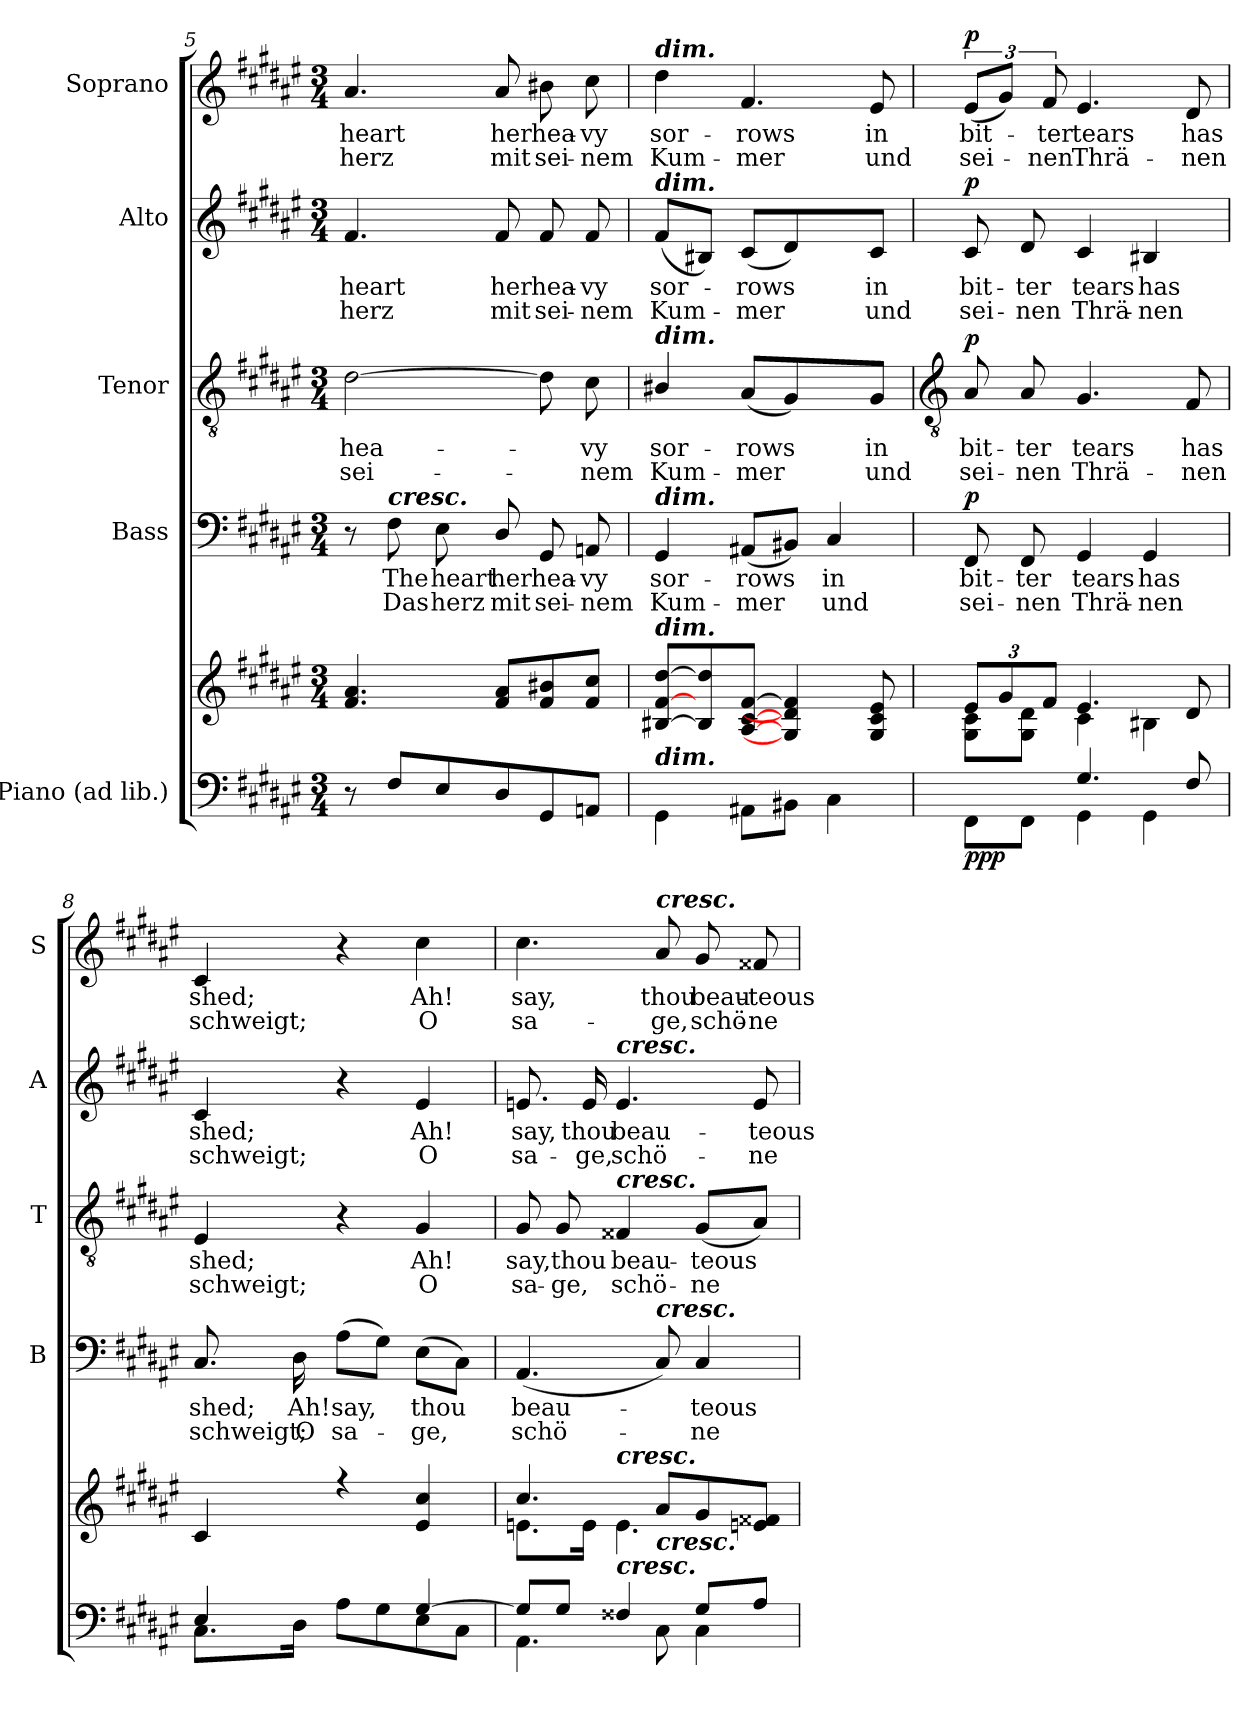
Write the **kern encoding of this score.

**kern	**kern	**dynam	**kern	**text	**text	**dynam	**kern	**text	**text	**dynam	**kern	**text	**text	**dynam	**kern	**text	**text	**dynam
*part5	*part5	*part5	*part4	*part4	*part4	*part4	*part3	*part3	*part3	*part3	*part2	*part2	*part2	*part2	*part1	*part1	*part1	*part1
*staff6	*staff5	*staff5/6	*staff4	*staff4	*staff4	*staff4	*staff3	*staff3	*staff3	*staff3	*staff2	*staff2	*staff2	*staff2	*staff1	*staff1	*staff1	*staff1
*I"Piano (ad lib.)	*	*	*I"Bass	*	*	*	*I"Tenor	*	*	*	*I"Alto	*	*	*	*I"Soprano	*	*	*
*	*	*	*I'B	*	*	*	*I'T	*	*	*	*I'A	*	*	*	*I'S	*	*	*
*clefF4	*clefG2	*	*clefF4	*	*	*	*clefGv2	*	*	*	*clefG2	*	*	*	*clefG2	*	*	*
*k[f#c#g#d#a#e#]	*k[f#c#g#d#a#e#]	*	*k[f#c#g#d#a#e#]	*	*	*	*k[f#c#g#d#a#e#]	*	*	*	*k[f#c#g#d#a#e#]	*	*	*	*k[f#c#g#d#a#e#]	*	*	*
*F#:	*F#:	*	*F#:	*	*	*	*F#:	*	*	*	*F#:	*	*	*	*F#:	*	*	*
*M3/4	*M3/4	*	*M3/4	*	*	*	*M3/4	*	*	*	*M3/4	*	*	*	*M3/4	*	*	*
=5	=5	=5	=5	=5	=5	=5	=5	=5	=5	=5	=5	=5	=5	=5	=5	=5	=5	=5
*^	*^	*	*	*	*	*	*	*	*	*	*	*	*	*	*	*	*	*
!	!	!	!	!	!	!	!	!	!	!LO:LY:b	!LO:LY:b	!	!	!LO:LY:b	!LO:LY:b	!	!	!LO:LY:b	!LO:LY:b	!
2ryy	8r	4.f#/ 4.a#/	2.ryy	.	8r	.	.	.	[2d#	hea-	sei-	.	4.f#	heart	herz	.	4.a#	heart	herz	.
!	!	!	!	!	!LO:TX:a:Bi:t=cresc.	!	!	!	!	!	!	!	!	!	!	!	!	!	!	!
!	!	!	!	!	!	!LO:LY:b	!LO:LY:b	!	!	!	!	!	!	!	!	!	!	!	!	!
.	8F#L	.	.	.	8F#	The	Das	.	.	.	.	.	.	.	.	.	.	.	.	.
!	!	!	!	!	!	!LO:LY:b	!LO:LY:b	!	!	!	!	!	!	!	!	!	!	!	!	!
.	8E#	.	.	.	8E#	heart	herz	.	.	.	.	.	.	.	.	.	.	.	.	.
!	!	!	!	!	!	!LO:LY:b	!LO:LY:b	!	!	!	!	!	!	!LO:LY:b	!LO:LY:b	!	!	!LO:LY:b	!LO:LY:b	!
.	8D#	8f#/ 8a#/L	.	.	8D#/	her	mit	.	.	.	.	.	8f#	her	mit	.	8a#	her	mit	.
!	!	!	!	!	!	!LO:LY:b	!LO:LY:b	!	!	!	!	!	!	!LO:LY:b	!LO:LY:b	!	!	!LO:LY:b	!LO:LY:b	!
8ryy	8GG#	8f#/ 8b#X/	.	.	8GG#	hea-	-sei-	.	8d#]	.	.	.	8f#	hea-	-sei-	.	8b#X	hea-	-sei-	.
!	!	!	!	!	!	!LO:LY:b	!LO:LY:b	!	!	!LO:LY:b	!LO:LY:b	!	!	!LO:LY:b	!LO:LY:b	!	!	!LO:LY:b	!LO:LY:b	!
8ryy	8AAnJ	8f#/ 8cc#/J	.	.	8AAn	-vy	nem	.	8c#	vy	nem	.	8f#	-vy	nem	.	8cc#	-vy	nem	.
=6	=6	=6	=6	=6	=6	=6	=6	=6	=6	=6	=6	=6	=6	=6	=6	=6	=6	=6	=6	=6
!	!	!	!	!	!	!	!	!	!	!	!	!	!	!	!	!	!LO:TX:a:Bi:t=dim.	!	!	!
!	!	!	!	!	!	!	!	!	!	!	!	!	!LO:TX:a:Bi:t=dim.	!	!	!	!	!	!	!
!	!	!	!	!	!	!	!	!	!LO:TX:a:Bi:t=dim.	!	!	!	!	!	!	!	!	!	!	!
!	!	!	!	!	!LO:TX:a:Bi:t=dim.	!	!	!	!	!	!	!	!	!	!	!	!	!	!	!
!	!	!LO:TX:a:Bi:t=dim.	!	!	!	!	!	!	!	!	!	!	!	!	!	!	!	!	!	!
!LO:TX:a:Bi:t=dim.	!	!	!	!	!	!	!	!	!	!	!	!	!	!	!	!	!	!	!	!
!	!	!	!	!	!	!LO:LY:b	!LO:LY:b	!	!	!LO:LY:b	!LO:LY:b	!	!	!LO:LY:b	!LO:LY:b	!	!	!LO:LY:b	!LO:LY:b	!
2.ryy	4GG#	[8B#X/ [8f#/ [8dd#/L	2.ryy	.	4GG#	sor-	-Kum-	.	4B#X/	sor-	-Kum-	.	(<8f#L	sor-	Kum-	.	4dd#	sor-	-Kum-	.
.	.	8B#/] 8dd#/]	.	.	.	.	.	.	.	.	.	.	8B#XJ)	.	.	.	.	.	.	.
!	!	!	!	!	!	!LO:LY:b	!LO:LY:b	!	!	!LO:LY:b	!LO:LY:b	!	!	!LO:LY:b	!LO:LY:b	!	!	!LO:LY:b	!LO:LY:b	!
.	8AA#XL	[8A#/ [8c#/ [8f#/J	.	.	(<8AA#XL	-rows	mer	.	(<8A#L	-rows	mer	.	(<8c#L	rows	mer	.	4.f#	-rows	mer	.
.	8BB#XJ	4G#/] 4d#/] 4f#/]	.	.	8BB#XJ)	.	.	.	4G#)	.	.	.	4d#)	.	.	.	.	.	.	.
!	!	!	!	!	!	!LO:LY:b	!LO:LY:b	!	!	!	!	!	!	!	!	!	!	!	!	!
.	4C#	.	.	.	4C#	in	und	.	.	.	.	.	.	.	.	.	.	.	.	.
!	!	!	!	!	!	!	!	!	!	!LO:LY:b	!LO:LY:b	!	!	!LO:LY:b	!LO:LY:b	!	!	!LO:LY:b	!LO:LY:b	!
.	.	8G#/ 8c#/ 8e#/	.	.	.	.	.	.	8G#J	in	und	.	8c#J	in	und	.	8e#	in	und	.
!!LO:LB:g=z
=7	=7	=7	=7	=7	=7	=7	=7	=7	=7	=7	=7	=7	=7	=7	=7	=7	=7	=7	=7	=7
*	*	*	*	*	*	*	*	*	*clefGv2	*	*	*	*	*	*	*	*	*	*	*
!	!	!	!	!LO:DY:b=2	!	!LO:LY:b	!LO:LY:b	!	!	!LO:LY:b	!LO:LY:b	!	!	!LO:LY:b	!LO:LY:b	!	!	!LO:LY:b	!LO:LY:b	!
!	!	!	!	!LO:DY:n=1:b	!	!	!	!	!	!	!	!	!	!	!	!	!	!	!	!
!	!	!	!	!LO:DY:n=2:b	!	!	!	!LO:DY:b	!	!	!	!LO:DY:b	!	!	!	!LO:DY:b	!	!	!	!LO:DY:b
4ryy	8FF#\L	12e#/L	8G#\ 8c#\L	p p p	8FF#	bit-	-sei-	p	8A#	bit-	-sei-	p	8c#	bit-	-sei-	p	(<12e#L	bit-	sei-	p
.	.	12g#/	.	.	.	.	.	.	.	.	.	.	.	.	.	.	12g#J)	.	.	.
!	!	!	!	!	!	!LO:LY:b	!LO:LY:b	!	!	!LO:LY:b	!LO:LY:b	!	!	!LO:LY:b	!LO:LY:b	!	!	!	!	!
.	8FF#\J	.	8G#\ 8d#\J	.	8FF#	-ter	nen	.	8A#	-ter	nen	.	8d#	-ter	nen	.	.	.	.	.
!	!	!	!	!	!	!	!	!	!	!	!	!	!	!	!	!	!	!LO:LY:b	!LO:LY:b	!
.	.	12f#/J	.	.	.	.	.	.	.	.	.	.	.	.	.	.	12f#	ter	nen	.
!	!	!	!	!	!	!LO:LY:b	!LO:LY:b	!	!	!LO:LY:b	!LO:LY:b	!	!	!LO:LY:b	!LO:LY:b	!	!	!LO:LY:b	!LO:LY:b	!
4.G#/	4GG#\	4.e#/	4c#\	.	4GG#	tears	Thrä-	.	4.G#	tears	Thrä-	.	4c#	tears	Thrä-	.	4.e#	tears	Thrä-	.
!	!	!	!	!	!	!LO:LY:b	!LO:LY:b	!	!	!	!	!	!	!LO:LY:b	!LO:LY:b	!	!	!	!	!
.	4GG#\	.	4B#X\	.	4GG#	-has	nen	.	.	.	.	.	4B#X	-has	nen	.	.	.	.	.
!	!	!	!	!	!	!	!	!	!	!LO:LY:b	!LO:LY:b	!	!	!	!	!	!	!LO:LY:b	!LO:LY:b	!
8F#/	.	8d#/	.	.	.	.	.	.	8F#	-has	nen	.	.	.	.	.	8d#	-has	nen	.
=8	=8	=8	=8	=8	=8	=8	=8	=8	=8	=8	=8	=8	=8	=8	=8	=8	=8	=8	=8	=8
!	!	!	!	!	!	!LO:LY:b	!LO:LY:b	!	!	!LO:LY:b	!LO:LY:b	!	!	!LO:LY:b	!LO:LY:b	!	!	!LO:LY:b	!LO:LY:b	!
4E#/	8.C#\L	4c#/	2.ryy	.	8.C#	shed;	schweigt;	.	4E#	shed;	schweigt;	.	4c#	shed;	schweigt;	.	4c#	shed;	schweigt;	.
!	!	!	!	!	!	!LO:LY:b	!LO:LY:b	!	!	!	!	!	!	!	!	!	!	!	!	!
.	16D#\J	.	.	.	16D#	Ah!	O	.	.	.	.	.	.	.	.	.	.	.	.	.
!	!	!	!	!	!	!LO:LY:b	!LO:LY:b	!	!	!	!	!	!	!	!	!	!	!	!	!
4ryy	8A#\L	4r	.	.	(>8A#L	say,	sa-	.	4r	.	.	.	4r	.	.	.	4r	.	.	.
.	8G#\	.	.	.	8G#J)	.	.	.	.	.	.	.	.	.	.	.	.	.	.	.
!	!	!	!	!	!	!LO:LY:b	!LO:LY:b	!	!	!LO:LY:b	!LO:LY:b	!	!	!LO:LY:b	!LO:LY:b	!	!	!LO:LY:b	!LO:LY:b	!
[4G#/	8E#\	4e#/ 4cc#/	.	.	(>8E#L	thou	ge,	.	4G#	Ah!	O	.	4e#	Ah!	O	.	4cc#	Ah!	O	.
.	8C#\J	.	.	.	8C#J)	.	.	.	.	.	.	.	.	.	.	.	.	.	.	.
=9	=9	=9	=9	=9	=9	=9	=9	=9	=9	=9	=9	=9	=9	=9	=9	=9	=9	=9	=9	=9
!	!	!	!	!	!	!LO:LY:b	!LO:LY:b	!	!	!LO:LY:b	!LO:LY:b	!	!	!LO:LY:b	!LO:LY:b	!	!	!LO:LY:b	!LO:LY:b	!
8G#/L]	4.AA#\	4.cc#/	8.en\L	.	(<4.AA#	beau-	schö-	.	8G#	say,	sa-	.	8.en	say,	sa-	.	4.cc#	say,	sa-	.
!	!	!	!	!	!	!	!	!	!	!LO:LY:b	!LO:LY:b	!	!	!	!	!	!	!	!	!
8G#/J	.	.	.	.	.	.	.	.	8G#	-thou	ge,	.	.	.	.	.	.	.	.	.
!	!	!	!	!	!	!	!	!	!	!	!	!	!	!LO:LY:b	!LO:LY:b	!	!	!	!	!
.	.	.	16e\J	.	.	.	.	.	.	.	.	.	16e	-thou	ge,	.	.	.	.	.
!	!	!	!	!	!	!	!	!	!	!	!	!	!LO:TX:a:Bi:t=cresc.	!	!	!	!	!	!	!
!	!	!	!	!	!	!	!	!	!LO:TX:a:Bi:t=cresc.	!	!	!	!	!	!	!	!	!	!	!
!	!	!	!LO:TX:a:Bi:t=cresc.	!	!	!	!	!	!	!	!	!	!	!	!	!	!	!	!	!
!LO:TX:a:Bi:t=cresc.	!	!	!	!	!	!	!	!	!	!	!	!	!	!	!	!	!	!	!	!
!	!	!	!	!	!	!	!	!	!	!LO:LY:b	!LO:LY:b	!	!	!LO:LY:b	!LO:LY:b	!	!	!	!	!
4F##X/	.	.	4.e\	.	.	.	.	.	4F##X	beau-	-schö-	.	4.e	beau-	-schö-	.	.	.	.	.
!	!	!	!	!	!	!	!	!	!	!	!	!	!	!	!	!	!LO:TX:a:Bi:t=cresc.	!	!	!
!	!	!	!	!	!LO:TX:a:Bi:t=cresc.	!	!	!	!	!	!	!	!	!	!	!	!	!	!	!
!	!LO:TX:a:Bi:t=cresc.	!	!	!	!	!	!	!	!	!	!	!	!	!	!	!	!	!	!	!
!	!	!	!	!	!	!	!	!	!	!	!	!	!	!	!	!	!	!LO:LY:b	!LO:LY:b	!
.	8C#\	8a#/L	.	.	8C#)	.	.	.	.	.	.	.	.	.	.	.	8a#	-thou	ge,	.
!	!	!	!	!	!	!LO:LY:b	!LO:LY:b	!	!	!LO:LY:b	!LO:LY:b	!	!	!	!	!	!	!LO:LY:b	!LO:LY:b	!
8G#/L	4C#\	8g#/	.	.	4C#	teous	ne	.	(<8G#L	-teous	ne	.	.	.	.	.	8g#	beau-	-schö-	.
!	!	!	!	!	!	!	!	!	!	!	!	!	!	!LO:LY:b	!LO:LY:b	!	!	!LO:LY:b	!LO:LY:b	!
8A#/J	.	8en/ 8f##X/J	8ryy	.	.	.	.	.	8A#J)	.	.	.	8e	-teous	ne	.	8f##X	-teous	ne	.
*v	*v	*	*	*	*	*	*	*	*	*	*	*	*	*	*	*	*	*	*	*
*	*v	*v	*	*	*	*	*	*	*	*	*	*	*	*	*	*	*	*	*
=	=	=	=	=	=	=	=	=	=	=	=	=	=	=	=	=	=	=
*-	*-	*-	*-	*-	*-	*-	*-	*-	*-	*-	*-	*-	*-	*-	*-	*-	*-	*-
